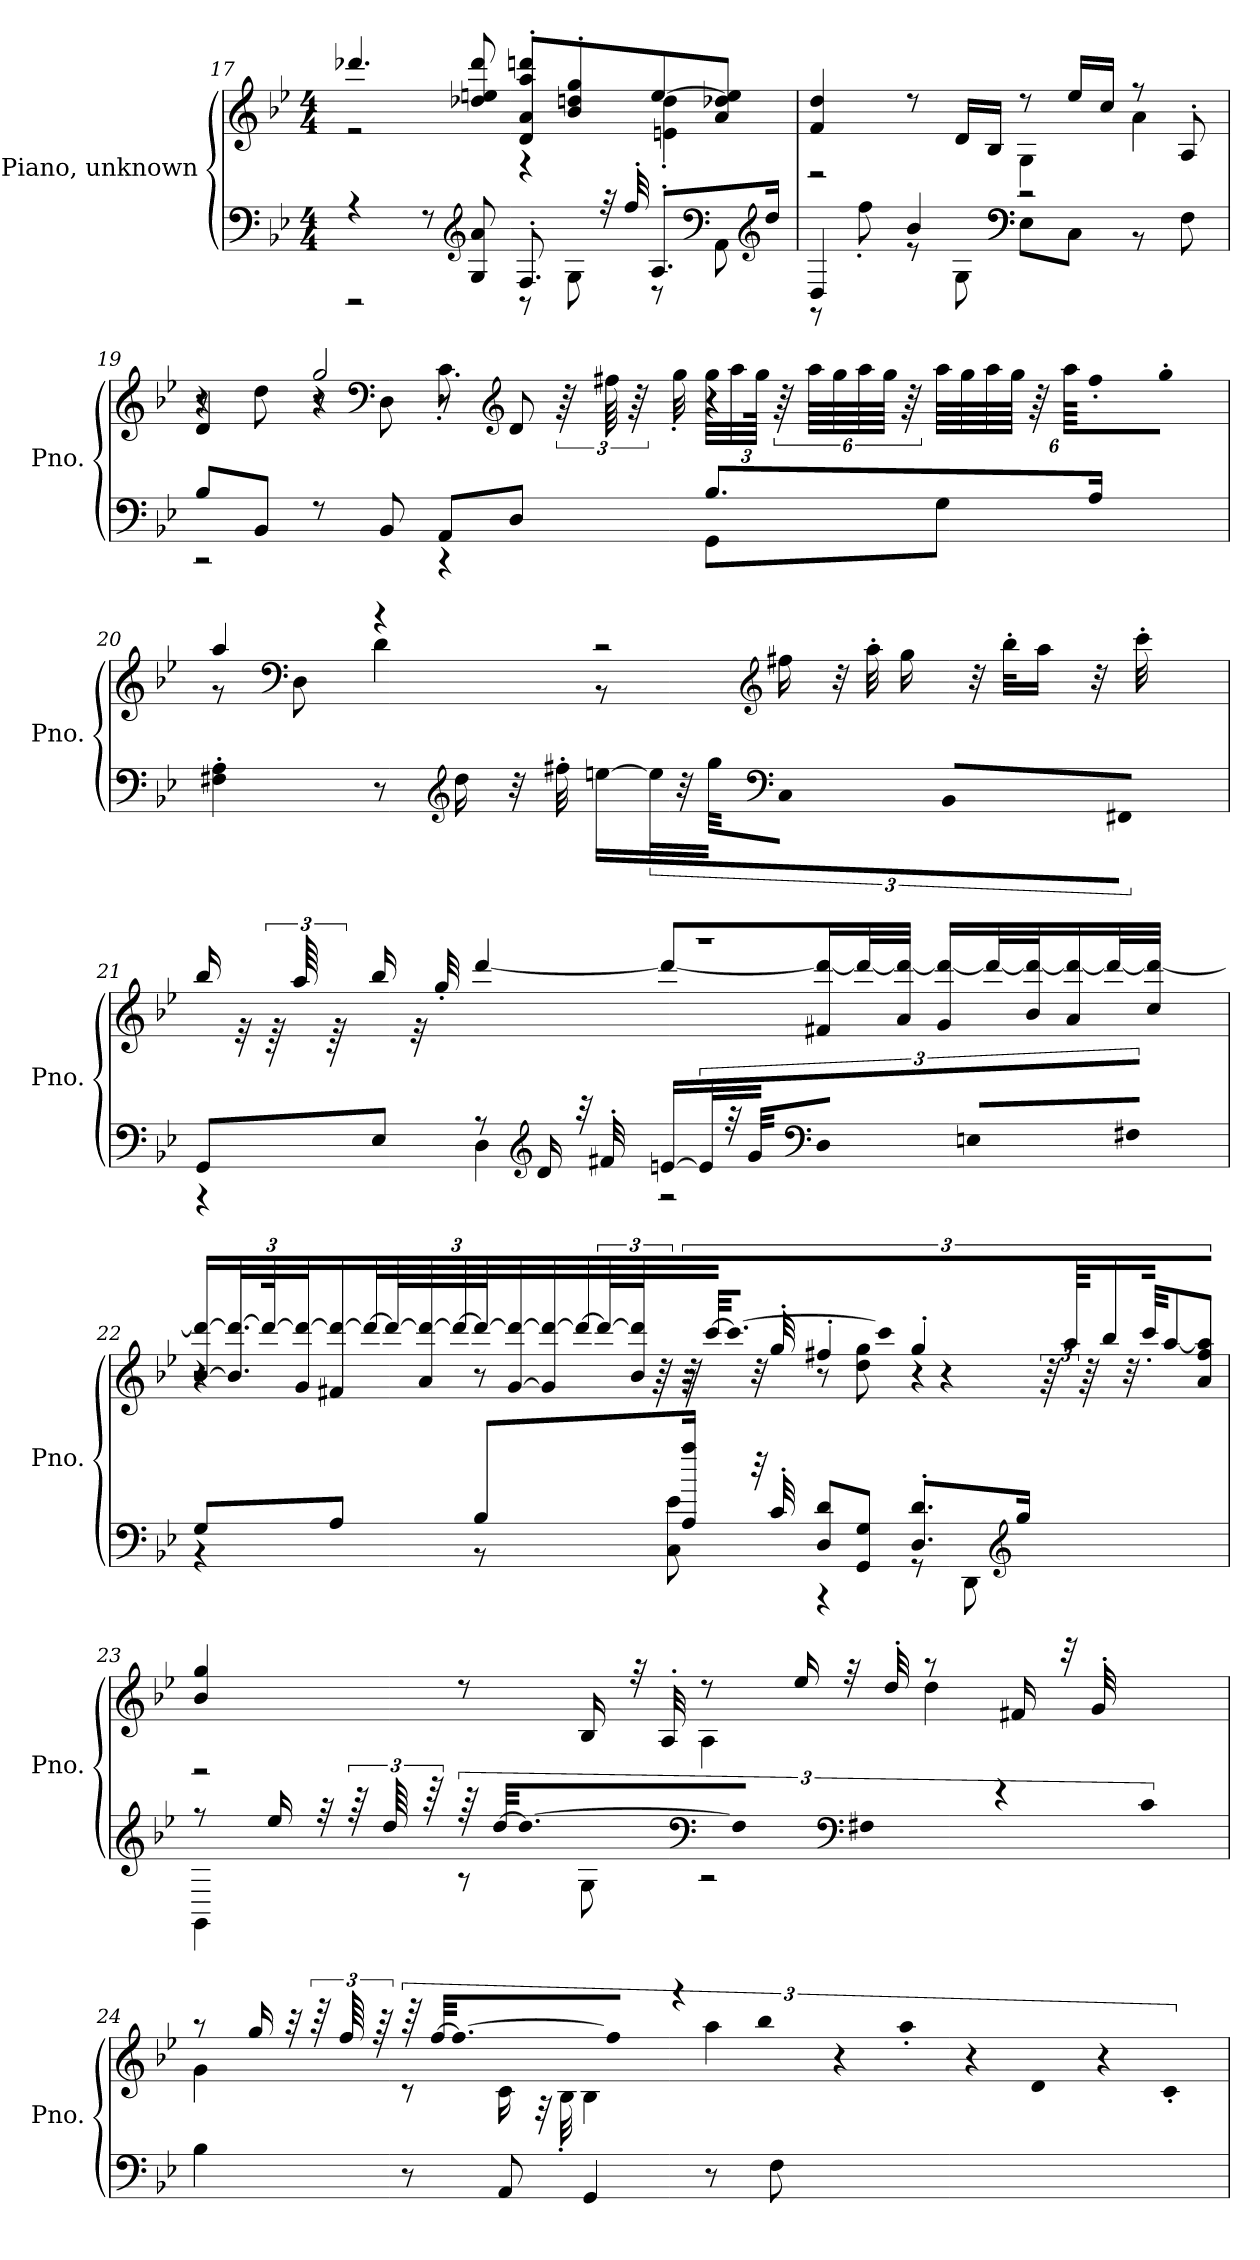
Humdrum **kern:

**kern	**kern
*part1	*part1
*staff2	*staff1
*I"Piano, unknown	*
*I'Pno.	*
*clefF4	*clefG2
*k[b-e-]	*k[b-e-]
*M4/4	*M4/4
=17	=17
*^	*^
4r	2r	4.ddd-X/	2r
8r	.	.	.
*clefG2	*	*	*
8G/ 8a/	.	8dd-X/ 8een/ 8ddd-/	.
8.F'/	8r	8d/' 8a/' 8aa/' 8dddn/'L	4r
.	8G\	8b-/' 8ddn/' 8gg/'	.
32r	.	.	.
32ff'/	.	.	.
8.A'/L	8r	[8ee/	4en\' 4dd\'
*clefF4	*	*	*
.	8AA\	8a/ 8dd-X/ 8ee/]J	.
*clefG2	*	*	*
16dd/Jk	.	.	.
!!LO:LB:g=z	!!
=18	=18	=18	=18
4D/	8r	4f/ 4dd/	2r
.	8ff'\	.	.
4b-/	8r	8r	.
.	8G\	16d/LL	.
.	.	16B-/JJ	.
*clefF4	*	*	*
2r	8E-\L	8r	4G\
.	8C\J	16ee-/LL	.
.	.	16cc/JJ	.
.	8r	8r	4a\
.	8F\	8A'/	.
=19	=19	=19	=19
*	*	*	*^
8B-/L	2r	4r	8r	4d/
8BB-/J	.	.	8dd\	.
8r	.	2gg/	8r	4r
*	*	*clefF4	*	*
8BB-/	.	.	8D\	.
8AA/L	4r	.	8.c'\	8r
*	*	*clefG2	*	*
8D/J	.	.	.	8d/
.	.	.	96r	.
.	.	.	96ff#X\	.
.	.	.	96r	.
.	.	.	32gg'\	.
8.B-/L	8GG\L	4r	32gg\LLL	4r
*	*	*	*Xbrackettup	*
.	.	.	48aa\	.
.	.	.	96gg\JJJk	.
*	*	*	*brackettup	*
.	.	.	96r	.
.	.	.	96aa\LLLL	.
.	.	.	96gg\	.
.	.	.	96aa\	.
.	.	.	96gg\JJJJ	.
.	.	.	96r	.
*	*	*	*Xbrackettup	*
.	8G\J	.	96aa\LLLL	.
.	.	.	96gg\	.
.	.	.	96aa\	.
*	*	*	*brackettup	*
.	.	.	96gg\JJJJ	.
.	.	.	96r	.
.	.	.	96aa\KLLL	.
16A/Jk	.	.	32ff#'\	.
.	.	.	32gg'\JJJ	.
*v	*v	*	*	*
*	*	*v	*v
!!LO:LB:g=z
=20	=20	=20
4F#X\' 4A\'	4aa/	8r
*	*clefF4	*
.	.	8D\
8r	4r	4d\
*clefG2	*	*
16dd\	.	.
32r	.	.
32ff#X'\	.	.
[16een\LL	2r	8r
48ee\JJk]	.	.
48r	.	.
48gg\KKL	.	.
*clefF4	*clefG2	*
8C\J	.	16ff#X\
.	.	32r
.	.	32aa'\
8BB-/L	.	16gg\
.	.	32r
.	.	32bb-'\KLL
8FF#X/J	.	16aa\JJ
.	.	32r
.	.	32ccc'\
!!LO:LB:g=z	!!
=21	=21	=21
*^	*	*
8GG/L	4r	1r	16bb-/
.	.	.	32r
.	.	.	96r
.	.	.	96aa/
.	.	.	96r
8E-/J	.	.	16bb-/
.	.	.	32r
.	.	.	32gg'/
8r	4D\	.	[4ddd/
*clefG2	*	*	*
16d/	.	.	.
32r	.	.	.
32f#X'/	.	.	.
[16en/LL	2r	.	8ddd/L_
48e/JJk]	.	.	.
48r	.	.	.
48g/KKL	.	.	.
*clefF4	*	*	*
8D/J	.	.	16f#X/ 16ddd/_L
.	.	.	32ddd/L_
.	.	.	32a/ 32ddd/_JJJ
8En/L	.	.	16g/ 16ddd/_LL
.	.	.	32ddd/L_
.	.	.	32b-/ 32ddd/_J
8F#X/J	.	.	16a/ 16ddd/_
.	.	.	32ddd/L_
.	.	.	32cc/ 32ddd/_JJJ
!!LO:PB:g=z
=22	=22	=22	=22
*	*	*	*^
8G/L	4r	4r	2r	[16b-/ 16ddd/_LL
*	*	*	*	*Xbrackettup
.	.	.	.	48.b-/] 48.ddd/_L
.	.	.	.	96ddd/K_
.	.	.	.	48g/ 48ddd/_J
8A/J	.	.	.	16f#X/ 16ddd/_
.	.	.	.	32ddd/L_
.	.	.	.	96ddd/L_
.	.	.	.	96a/ 96ddd/_
.	.	.	.	96ddd/_
8B-/L	8r	8r	.	96ddd/J_
.	.	.	.	[48g/ 48ddd/_
.	.	.	.	32g/] 32ddd/_
.	.	.	.	32ddd/_
*	*	*	*	*brackettup
.	.	.	.	96ddd/L_
.	.	.	.	96b-/ 96ddd/]JJJJ
.	.	.	.	96r
16A/ 16aa/Jk	8C\ 8e-\	16r	.	96r
.	.	.	.	[48ccc/KLL
.	.	.	.	16.ccc/JJ_
32r	.	32r	.	.
32c'/	.	32gg'/	.	.
8D/ 8d/L	4r	4ff#X'/	8r	16ccc/]
.	.	.	.	32r
.	.	.	.	96r
.	.	.	.	96aa/
.	.	.	.	96r
8GG/ 8G/J	.	.	8dd\ 8gg\	16bb-/
.	.	.	.	32r
.	.	.	.	32ccc'/KKL
8.D/' 8.d/'L	8r	4gg'/	4r	[8aa/
.	8DD\	.	.	8a/ 8ff#/ 8aa/]J
*clefG2	*	*	*	*
16gg/Jk	.	.	.	.
*	*	*	*v	*v
!!LO:LB:g=z
=23	=23	=23	=23
8r	4GG\	4b-/ 4gg/	2r
16ee-/	.	.	.
32r	.	.	.
96r	.	.	.
96dd/	.	.	.
96r	.	.	.
96r	8r	8r	.
[48dd/KLL	.	.	.
16.dd/J_	.	.	.
8dd/J]	8G\	16B-/	.
.	.	32r	.
.	.	32A'/	.
*clefF4	*	*	*
4F#X/	2r	8r	4A\
.	.	16ee-/	.
.	.	32r	.
.	.	32dd'/	.
8r	.	8r	4dd\
8c/	.	16f#X/	.
.	.	32r	.
.	.	32g'/	.
*v	*v	*	*
!!LO:LB:g=z	!!
=24	=24	=24
4B-\	8r	4g\
.	16gg/	.
.	32r	.
.	96r	.
.	96ff/	.
.	96r	.
8r	96r	8r
.	[48ff/KLL	.
.	16.ff/J_	.
8AA/	8ff/J]	16c\
.	.	32r
.	.	32B-'\
4GG/	8r	4B-\
.	16bb-/	.
.	32r	.
.	32aa'/	.
8r	8r	4aa\
8F\	16d/	.
.	32r	.
.	32c'/	.
*	*v	*v
=	=
*-	*-
